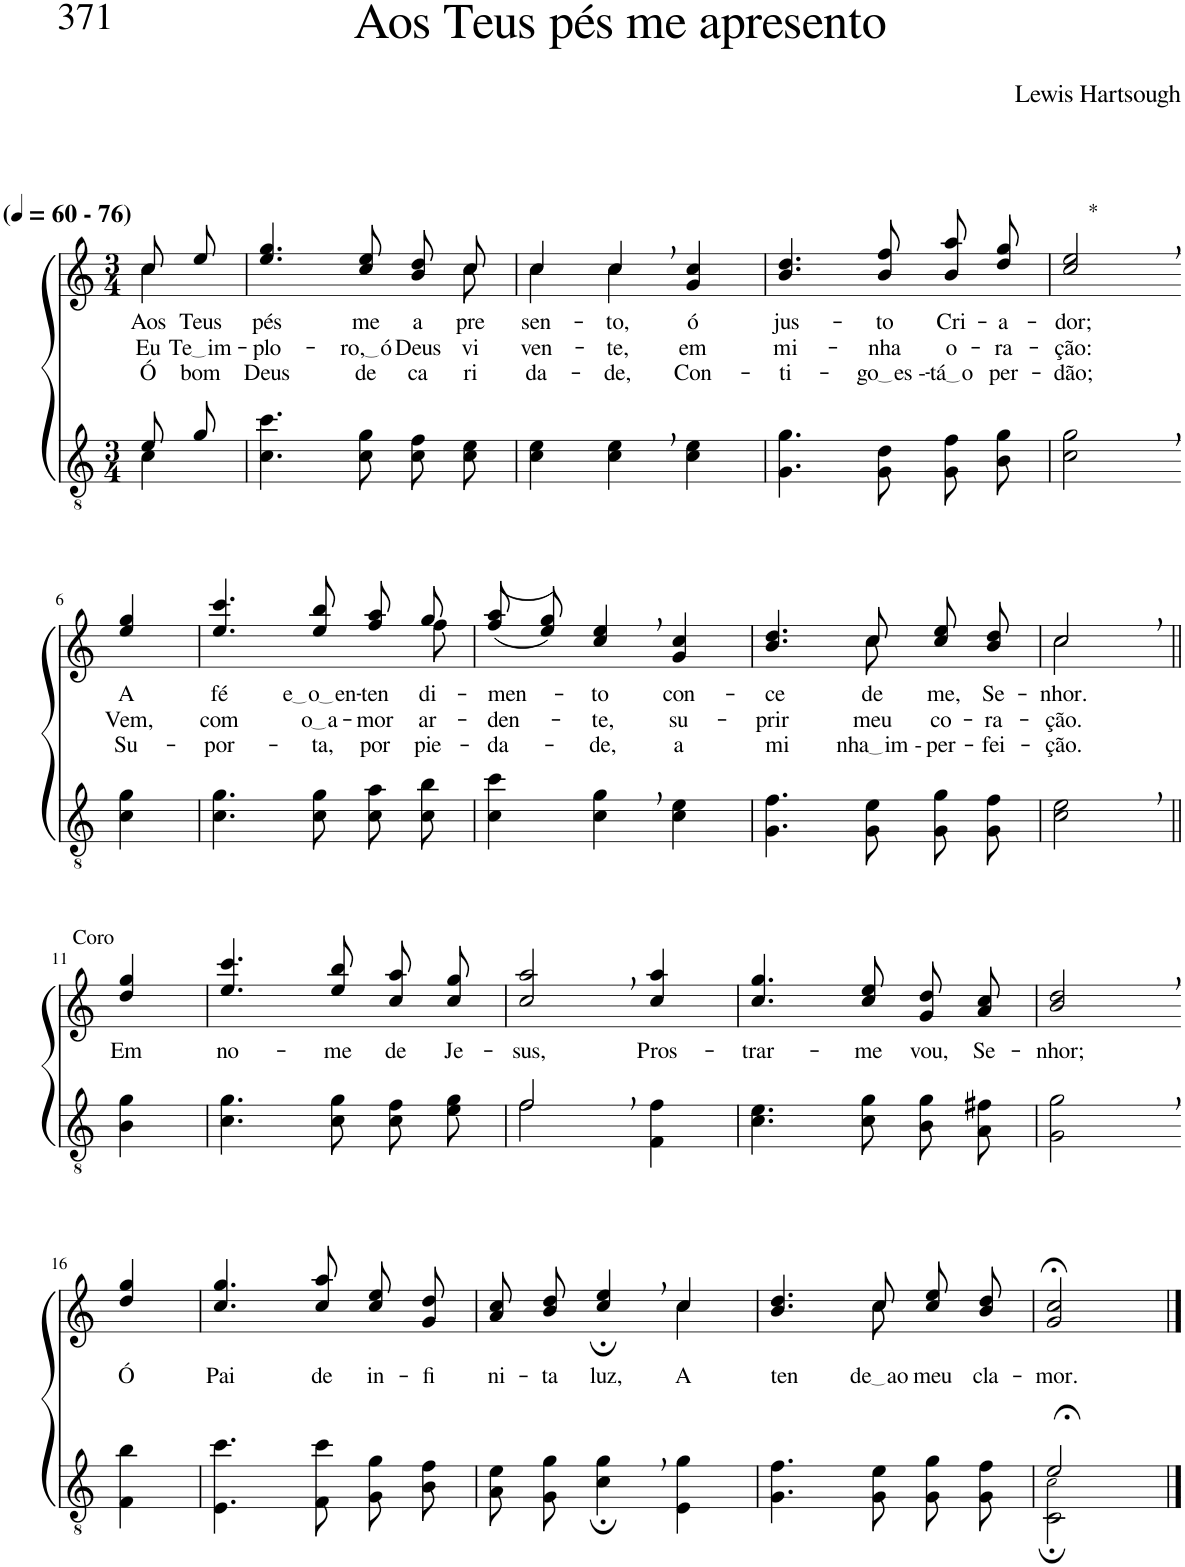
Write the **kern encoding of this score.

**kern	**kern	**text	**text	**text
*part2	*part1	*part1	*part1	*part1
*staff2	*staff1	*staff1	*staff1	*staff1
*I"Parte III e IV	*I"Parte I e II	*	*	*
*clefGv2	*clefG2	*	*	*
*Trd5c9	*Trd5c9	*	*	*
*k[]	*k[]	*	*	*
*M3/4	*M3/4	*	*	*
*MM60	*MM60	*	*	*
=1	=1	=1	=1	=1
*^	*^	*	*	*
!	!	!LO:TX:a:B:t=(	!	!	!	!
!	!	!LO:TX:a:B:t=- 76)	!	!	!	!
!	!	!	!	!LO:LY:b	!LO:LY:b	!LO:LY:b
8e/L	4c\	8cc/L	4cc\	Aos	Eu	Ó
!	!	!	!	!LO:LY:b	!LO:LY:b	!LO:LY:b
8g/J	.	8ee/J	.	Teus	Te im	bom
*v	*v	*	*	*	*	*
=2	=2	=2	=2	=2	=2
!	!	!	!LO:LY:b	!LO:LY:b	!LO:LY:b
4.c\ 4.cc\	4.ee/ 4.gg/	8ryy	pés	-plo-	Deus
!	!	!	!LO:LY:b	!LO:LY:b	!LO:LY:b
*	*v	*v	*	*	*
8c\ 8g\	8cc/ 8ee/	me	ro, ó	de
!	!	!LO:LY:b	!LO:LY:b	!LO:LY:b
8c\ 8f\L	8b\ 8dd\L	a-	Deus	ca-
*	*^	*	*	*
!	!	!	!LO:LY:b	!LO:LY:b	!LO:LY:b
8c\ 8e\J	8cc\J	8cc\	-pre-	vi-	-ri-
=3	=3	=3	=3	=3	=3
!	!	!	!LO:LY:b	!LO:LY:b	!LO:LY:b
4c\ 4e\	4cc\	4cc/	-sen-	-ven-	-da-
!	!	!	!LO:LY:b	!LO:LY:b	!LO:LY:b
4c\, 4e\,	4cc,\	4cc/	-to,	-te,	-de,
!	!	!	!LO:LY:b	!LO:LY:b	!LO:LY:b
4c\ 4e\	4ryy	4g/ 4cc/	ó	em	Con-
=4	=4	=4	=4	=4	=4
!	!	!	!LO:LY:b	!LO:LY:b	!LO:LY:b
*	*v	*v	*	*	*
4.G\ 4.g\	4.b/ 4.dd/	jus-	mi-	-ti-
!	!	!LO:LY:b	!LO:LY:b	!LO:LY:b
8G\ 8d\	8b/ 8ff/	-to	-nha	go es -
!	!	!LO:LY:b	!LO:LY:b	!LO:LY:b
8G\ 8f\L	8b\ 8aa\L	Cri-	o-	tá o
!	!	!LO:LY:b	!LO:LY:b	!LO:LY:b
8B\ 8g\J	8dd\ 8gg\J	-a-	-ra-	per-
=5	=5	=5	=5	=5
!	!LO:TX:a:t=*	!	!	!
!	!	!LO:LY:b	!LO:LY:b	!LO:LY:b
2c\, 2g\,	2cc/, 2ee/,	-dor;	-ção:	-dão;
!!LO:LB:g=z
=6-	=6-	=6-	=6-	=6-
!	!	!LO:LY:b	!LO:LY:b	!LO:LY:b
4c\ 4g\	4ee/ 4gg/	A	Vem,	Su-
=7	=7	=7	=7	=7
!	!	!LO:LY:b	!LO:LY:b	!LO:LY:b
*	*^	*	*	*
4.c\ 4.g\	4.ee/ 4.ccc/	8ryy	fé	com	-por-
!	!	!	!LO:LY:b	!LO:LY:b	!LO:LY:b
*	*v	*v	*	*	*
8c\ 8g\	8ee/ 8bb/	e o en	o a	-ta,
!	!	!LO:LY:b	!LO:LY:b	!LO:LY:b
8c\ 8a\L	8ff\ 8aa\L	-ten-	-mor	por
*	*^	*	*	*
!	!	!	!LO:LY:b	!LO:LY:b	!LO:LY:b
8c\ 8b\J	8gg\J	8ff\	-di-	ar-	pie-
=8	=8	=8	=8	=8	=8
!	!	!	!LO:LY:b	!LO:LY:b	!LO:LY:b
*	*v	*v	*	*	*
4c\ 4cc\	((8ff\ 8aa\L	-men-	-den-	-da-
.	8ee\ 8gg\J))	.	.	.
!	!	!LO:LY:b	!LO:LY:b	!LO:LY:b
4c\, 4g\,	4cc/, 4ee/,	-to	-te,	-de,
!	!	!LO:LY:b	!LO:LY:b	!LO:LY:b
4c\ 4e\	4g/ 4cc/	con-	su-	a
=9	=9	=9	=9	=9
!	!	!LO:LY:b	!LO:LY:b	!LO:LY:b
*	*^	*	*	*
4.G\ 4.f\	4.b/ 4.dd/	4.ryy	-ce-	-prir	mi-
!	!	!	!LO:LY:b	!LO:LY:b	!LO:LY:b
8G\ 8e\	8cc/	8cc\	-de-	meu	nha im -
!	!	!	!LO:LY:b	!LO:LY:b	!LO:LY:b
8G\ 8g\L	8cc\ 8ee\L	4ryy	-me,	co-	-per-
!	!	!	!LO:LY:b	!LO:LY:b	!LO:LY:b
8G\ 8f\J	8b\ 8dd\J	.	Se-	-ra-	-fei-
=10	=10	=10	=10	=10	=10
!	!	!	!LO:LY:b	!LO:LY:b	!LO:LY:b
2c\, 2e\,	2cc,\	2cc/	-nhor.	-ção.	-ção.
!!LO:LB:g=z
=11||	=11||	=11||	=11||	=11||	=11||
!	!LO:TX:a:t=Coro	!	!	!	!
!	!	!	!LO:LY:b	!	!
*	*v	*v	*	*	*
4B\ 4g\	4dd/ 4gg/	Em	.	.
=12	=12	=12	=12	=12
!	!	!LO:LY:b	!	!
4.c\ 4.g\	4.ee/ 4.ccc/	no-	.	.
!	!	!LO:LY:b	!	!
8c\ 8g\	8ee/ 8bb/	-me	.	.
!	!	!LO:LY:b	!	!
8c\ 8f\L	8cc\ 8aa\L	de	.	.
!	!	!LO:LY:b	!	!
8e\ 8g\J	8cc\ 8gg\J	Je-	.	.
=13	=13	=13	=13	=13
*^	*	*	*	*
!	!	!	!LO:LY:b	!	!
2f,/	2f\	2cc/, 2aa/,	-sus,	.	.
!	!	!	!LO:LY:b	!	!
4ryy	4F\ 4f\	4cc/ 4aa/	Pros-	.	.
=14	=14	=14	=14	=14	=14
!	!	!	!LO:LY:b	!	!
*v	*v	*	*	*	*
4.c\ 4.e\	4.cc/ 4.gg/	-trar-	.	.
!	!	!LO:LY:b	!	!
8c\ 8g\	8cc/ 8ee/	-me	.	.
!	!	!LO:LY:b	!	!
8B\ 8g\L	8g/ 8dd/L	vou,	.	.
!	!	!LO:LY:b	!	!
8A\ 8f#X\J	8a/ 8cc/J	Se-	.	.
=15	=15	=15	=15	=15
!	!	!LO:LY:b	!	!
2G\, 2g\,	2b/, 2dd/,	-nhor;	.	.
!!LO:LB:g=z
=16-	=16-	=16-	=16-	=16-
!	!	!LO:LY:b	!	!
4F\ 4b\	4dd/ 4gg/	Ó	.	.
=17	=17	=17	=17	=17
!	!	!LO:LY:b	!	!
4.E\ 4.cc\	4.cc/ 4.gg/	Pai	.	.
!	!	!LO:LY:b	!	!
8F\ 8cc\	8cc/ 8aa/	de	.	.
!	!	!LO:LY:b	!	!
8G\ 8g\L	8cc\ 8ee\L	in-	.	.
!	!	!LO:LY:b	!	!
8B\ 8f\J	8g\ 8dd\J	-fi-	.	.
=18	=18	=18	=18	=18
*	*^	*	*	*
!	!	!	!LO:LY:b	!	!
8A\ 8e\L	2ryy	8a\ 8cc\L	-ni-	.	.
!	!	!	!LO:LY:b	!	!
8G\ 8g\J	.	8b\ 8dd\J	-ta	.	.
!	!	!	!LO:LY:b	!	!
4c\;, 4g\;,	.	4cc/; 4ee/;	luz,	.	.
!	!	!	!LO:LY:b	!	!
4E\ 4g\	4cc\	4cc/	A	.	.
=19	=19	=19	=19	=19	=19
!	!	!	!LO:LY:b	!	!
4.G\ 4.f\	4.b/ 4.dd/	4.ryy	ten-	.	.
!	!	!	!LO:LY:b	!	!
8G\ 8e\	8cc/	8cc\	de ao	.	.
!	!	!	!LO:LY:b	!	!
8G\ 8g\L	8cc\ 8ee\L	4ryy	meu	.	.
!	!	!	!LO:LY:b	!	!
8G\ 8f\J	8b\ 8dd\J	.	cla-	.	.
*	*v	*v	*	*	*
=20	=20	=20	=20	=20
*^	*	*	*	*
!	!	!	!LO:LY:b	!	!
2e;</	2C\; 2c!\;	2g/;< 2cc/;<	-mor.	.	.
*v	*v	*	*	*	*
==	==	==	==	==
*-	*-	*-	*-	*-
